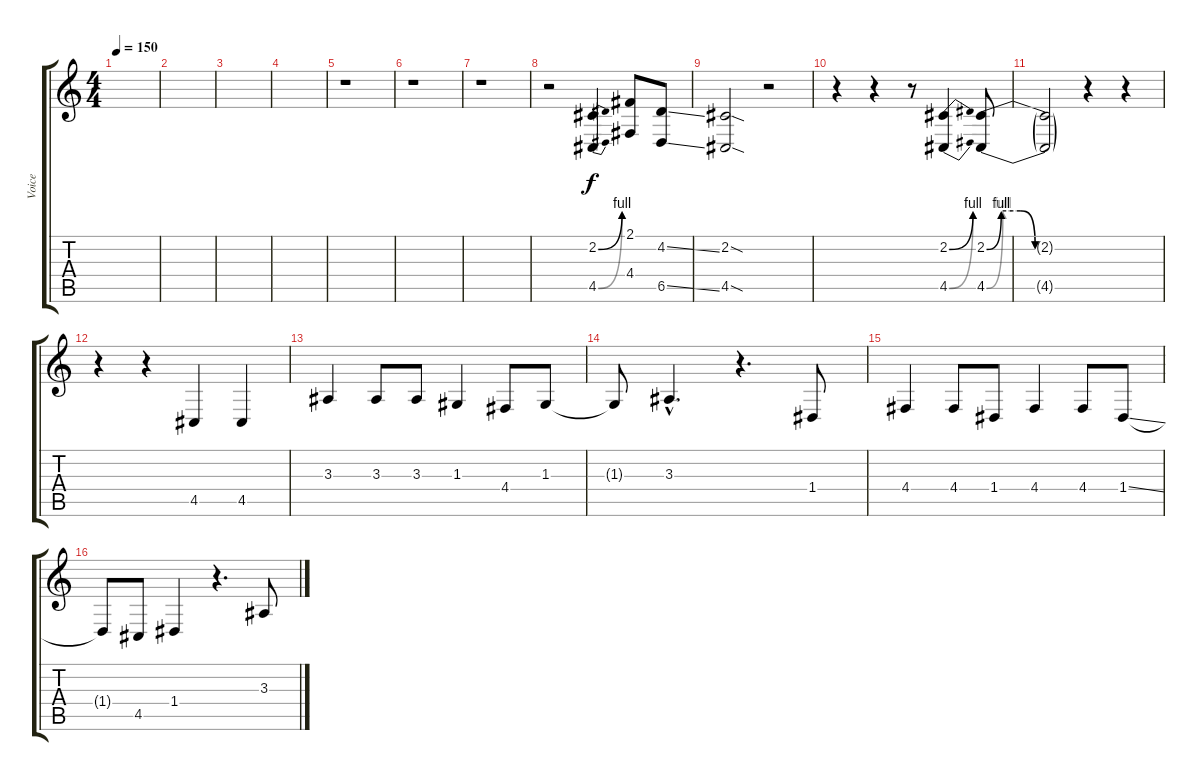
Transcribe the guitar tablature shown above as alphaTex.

\track ("Voice" "Voice") {instrument lead5charang}
\staff {score tabs}
\tuning (E4 B3 G3 D3 A2 E2) {hide}
\ts (4 4)
\tempo 150
\clef g2
\ks c
|
|
|
|
r.1 |
r.1 |
r.1 |
r.2 (2.2{be (bend 0 0 60 4)} 4.5{be (bend 0 0 60 4)}).4 (2.1 4.4).8 (4.2{ss} 6.5{ss}).8 |
(2.2{sod} 4.5{sod}).2 r.2 |
r.4 r.4 r.8 (2.2{be (bend 0 0 60 4)} 4.5{be (bend 0 0 60 4)}).4 (2.2{be (custom 0 0 9 4 21 4 30 0 60 0)} 4.5{be (custom 0 0 10 4 20 4 30 0 60 0)}).8 |
(2.2{t} 4.5{t}).2 r.4 r.4 |
r.4 r.4 4.5.4 4.5.4 |
3.3.4 3.3.8 3.3.8 1.3.4 4.4.8 1.3.8 |
1.3{t}.8 3.3{hac}.4{d} r.4{d} 1.4.8 |
4.4.4 4.4.8 1.4.8 4.4.4 4.4.8 1.4{ss}.8 |
1.4{t}.8 4.5.8 1.4.4 r.4{d} 3.3.8
